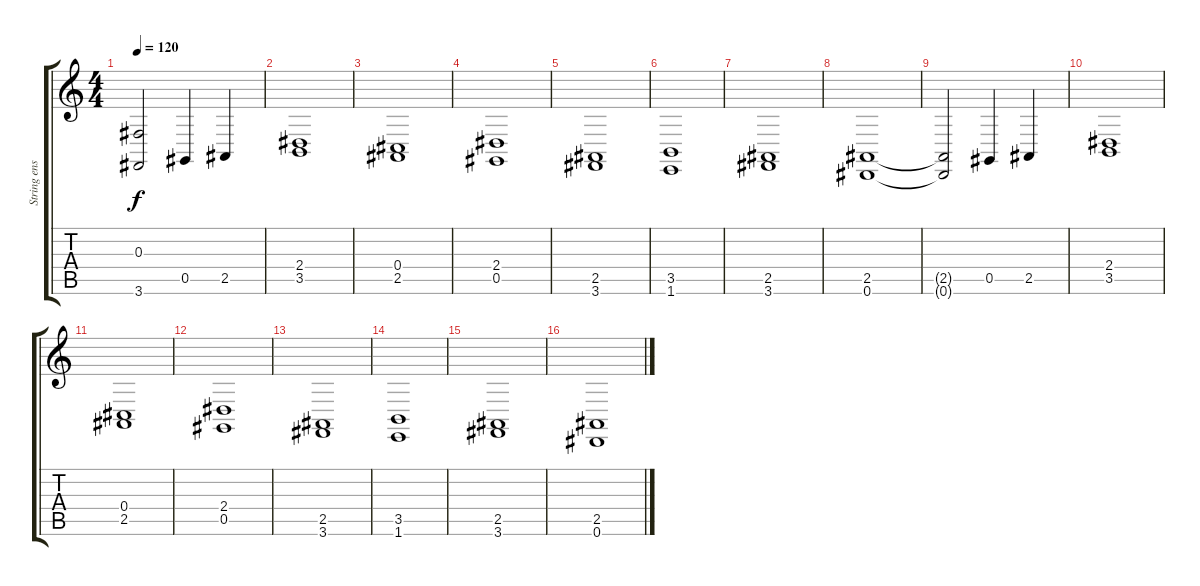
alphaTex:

\track ("String ensemble" "String ens") {instrument stringensemble1}
\staff {score tabs}
\tuning (Eb4 Bb3 Gb3 Db3 Ab2 Eb2) {hide}
\ts (4 4)
\tempo 120
\clef g2
\ks c
(0.3{t} 3.6{t}).2{dy f} 0.5.4 2.5.4 |
(2.4 3.5).1 |
(0.4 2.5).1 |
(2.4 0.5).1 |
(2.5 3.6).1 |
(3.5 1.6).1 |
(2.5 3.6).1 |
(2.5 0.6).1 |
(2.5{t} 0.6{t}).2 0.5.4 2.5.4 |
(2.4 3.5).1 |
(0.4 2.5).1 |
(2.4 0.5).1 |
(2.5 3.6).1 |
(3.5 1.6).1 |
(2.5 3.6).1 |
(2.5 0.6).1
